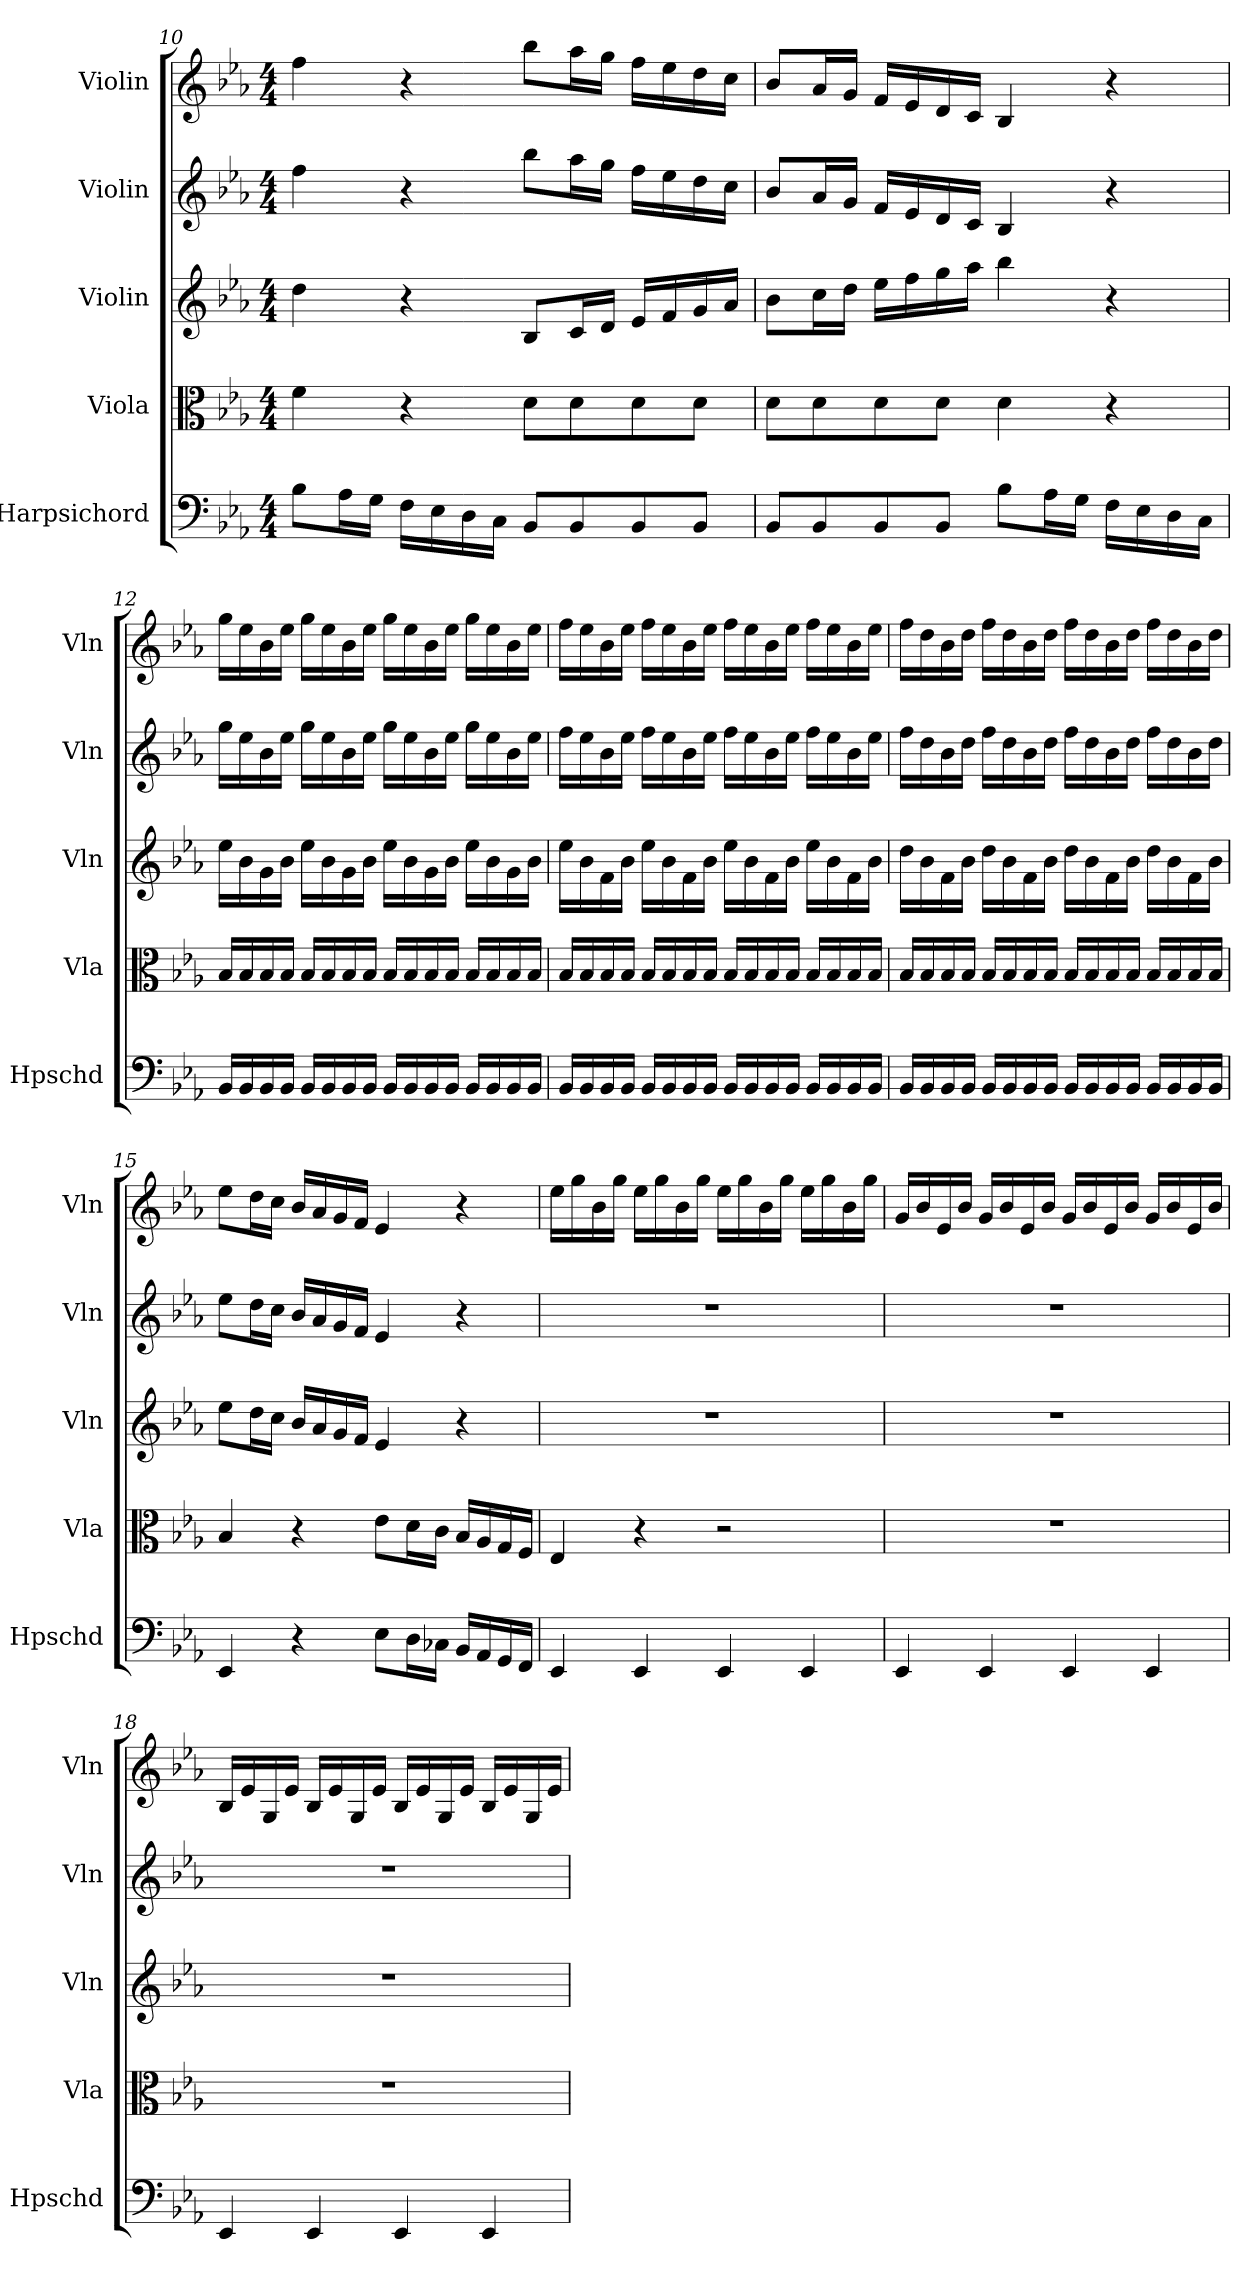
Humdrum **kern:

**kern	**kern	**kern	**kern	**kern
*part5	*part4	*part3	*part2	*part1
*staff5	*staff4	*staff3	*staff2	*staff1
*I"Harpsichord	*I"Viola	*I"Violin	*I"Violin	*I"Violin
*I'Hpschd	*I'Vla	*I'Vln	*I'Vln	*I'Vln
*clefF4	*clefC3	*clefG2	*clefG2	*clefG2
*k[b-e-a-]	*k[b-e-a-]	*k[b-e-a-]	*k[b-e-a-]	*k[b-e-a-]
*M4/4	*M4/4	*M4/4	*M4/4	*M4/4
=10	=10	=10	=10	=10
8B-\L	4f\	4dd\	4ff\	4ff\
16A-\L	.	.	.	.
16G\JJ	.	.	.	.
16F\LL	4r	4r	4r	4r
16E-\	.	.	.	.
16D\	.	.	.	.
16C\JJ	.	.	.	.
8BB-/L	8d\L	8B-/L	8bb-\L	8bb-\L
8BB-/	8d\	16c/L	16aa-\L	16aa-\L
.	.	16d/JJ	16gg\JJ	16gg\JJ
8BB-/	8d\	16e-/LL	16ff\LL	16ff\LL
.	.	16f/	16ee-\	16ee-\
8BB-/J	8d\J	16g/	16dd\	16dd\
.	.	16a-/JJ	16cc\JJ	16cc\JJ
=11	=11	=11	=11	=11
8BB-/L	8d\L	8b-\L	8b-/L	8b-/L
8BB-/	8d\	16cc\L	16a-/L	16a-/L
.	.	16dd\JJ	16g/JJ	16g/JJ
8BB-/	8d\	16ee-\LL	16f/LL	16f/LL
.	.	16ff\	16e-/	16e-/
8BB-/J	8d\J	16gg\	16d/	16d/
.	.	16aa-\JJ	16c/JJ	16c/JJ
8B-\L	4d\	4bb-\	4B-/	4B-/
16A-\L	.	.	.	.
16G\JJ	.	.	.	.
16F\LL	4r	4r	4r	4r
16E-\	.	.	.	.
16D\	.	.	.	.
16C\JJ	.	.	.	.
=12	=12	=12	=12	=12
16BB-/LL	16B-/LL	16ee-\LL	16gg\LL	16gg\LL
16BB-/	16B-/	16b-\	16ee-\	16ee-\
16BB-/	16B-/	16g\	16b-\	16b-\
16BB-/JJ	16B-/JJ	16b-\JJ	16ee-\JJ	16ee-\JJ
16BB-/LL	16B-/LL	16ee-\LL	16gg\LL	16gg\LL
16BB-/	16B-/	16b-\	16ee-\	16ee-\
16BB-/	16B-/	16g\	16b-\	16b-\
16BB-/JJ	16B-/JJ	16b-\JJ	16ee-\JJ	16ee-\JJ
16BB-/LL	16B-/LL	16ee-\LL	16gg\LL	16gg\LL
16BB-/	16B-/	16b-\	16ee-\	16ee-\
16BB-/	16B-/	16g\	16b-\	16b-\
16BB-/JJ	16B-/JJ	16b-\JJ	16ee-\JJ	16ee-\JJ
16BB-/LL	16B-/LL	16ee-\LL	16gg\LL	16gg\LL
16BB-/	16B-/	16b-\	16ee-\	16ee-\
16BB-/	16B-/	16g\	16b-\	16b-\
16BB-/JJ	16B-/JJ	16b-\JJ	16ee-\JJ	16ee-\JJ
=13	=13	=13	=13	=13
16BB-/LL	16B-/LL	16ee-\LL	16ff\LL	16ff\LL
16BB-/	16B-/	16b-\	16ee-\	16ee-\
16BB-/	16B-/	16f\	16b-\	16b-\
16BB-/JJ	16B-/JJ	16b-\JJ	16ee-\JJ	16ee-\JJ
16BB-/LL	16B-/LL	16ee-\LL	16ff\LL	16ff\LL
16BB-/	16B-/	16b-\	16ee-\	16ee-\
16BB-/	16B-/	16f\	16b-\	16b-\
16BB-/JJ	16B-/JJ	16b-\JJ	16ee-\JJ	16ee-\JJ
16BB-/LL	16B-/LL	16ee-\LL	16ff\LL	16ff\LL
16BB-/	16B-/	16b-\	16ee-\	16ee-\
16BB-/	16B-/	16f\	16b-\	16b-\
16BB-/JJ	16B-/JJ	16b-\JJ	16ee-\JJ	16ee-\JJ
16BB-/LL	16B-/LL	16ee-\LL	16ff\LL	16ff\LL
16BB-/	16B-/	16b-\	16ee-\	16ee-\
16BB-/	16B-/	16f\	16b-\	16b-\
16BB-/JJ	16B-/JJ	16b-\JJ	16ee-\JJ	16ee-\JJ
=14	=14	=14	=14	=14
16BB-/LL	16B-/LL	16dd\LL	16ff\LL	16ff\LL
16BB-/	16B-/	16b-\	16dd\	16dd\
16BB-/	16B-/	16f\	16b-\	16b-\
16BB-/JJ	16B-/JJ	16b-\JJ	16dd\JJ	16dd\JJ
16BB-/LL	16B-/LL	16dd\LL	16ff\LL	16ff\LL
16BB-/	16B-/	16b-\	16dd\	16dd\
16BB-/	16B-/	16f\	16b-\	16b-\
16BB-/JJ	16B-/JJ	16b-\JJ	16dd\JJ	16dd\JJ
16BB-/LL	16B-/LL	16dd\LL	16ff\LL	16ff\LL
16BB-/	16B-/	16b-\	16dd\	16dd\
16BB-/	16B-/	16f\	16b-\	16b-\
16BB-/JJ	16B-/JJ	16b-\JJ	16dd\JJ	16dd\JJ
16BB-/LL	16B-/LL	16dd\LL	16ff\LL	16ff\LL
16BB-/	16B-/	16b-\	16dd\	16dd\
16BB-/	16B-/	16f\	16b-\	16b-\
16BB-/JJ	16B-/JJ	16b-\JJ	16dd\JJ	16dd\JJ
=15	=15	=15	=15	=15
4EE-/	4B-/	8ee-\L	8ee-\L	8ee-\L
.	.	16dd\L	16dd\L	16dd\L
.	.	16cc\JJ	16cc\JJ	16cc\JJ
4r	4r	16b-/LL	16b-/LL	16b-/LL
.	.	16a-/	16a-/	16a-/
.	.	16g/	16g/	16g/
.	.	16f/JJ	16f/JJ	16f/JJ
8E-\L	8e-\L	4e-/	4e-/	4e-/
16D\L	16d\L	.	.	.
16C-X\JJ	16c\JJ	.	.	.
16BB-/LL	16B-/LL	4r	4r	4r
16AA-/	16A-/	.	.	.
16GG/	16G/	.	.	.
16FF/JJ	16F/JJ	.	.	.
=16	=16	=16	=16	=16
4EE-/	4E-/	1r	1r	16ee-\LL
.	.	.	.	16gg\
.	.	.	.	16b-\
.	.	.	.	16gg\JJ
4EE-/	4r	.	.	16ee-\LL
.	.	.	.	16gg\
.	.	.	.	16b-\
.	.	.	.	16gg\JJ
4EE-/	2r	.	.	16ee-\LL
.	.	.	.	16gg\
.	.	.	.	16b-\
.	.	.	.	16gg\JJ
4EE-/	.	.	.	16ee-\LL
.	.	.	.	16gg\
.	.	.	.	16b-\
.	.	.	.	16gg\JJ
=17	=17	=17	=17	=17
4EE-/	1r	1r	1r	16g/LL
.	.	.	.	16b-/
.	.	.	.	16e-/
.	.	.	.	16b-/JJ
4EE-/	.	.	.	16g/LL
.	.	.	.	16b-/
.	.	.	.	16e-/
.	.	.	.	16b-/JJ
4EE-/	.	.	.	16g/LL
.	.	.	.	16b-/
.	.	.	.	16e-/
.	.	.	.	16b-/JJ
4EE-/	.	.	.	16g/LL
.	.	.	.	16b-/
.	.	.	.	16e-/
.	.	.	.	16b-/JJ
=18	=18	=18	=18	=18
4EE-/	1r	1r	1r	16B-/LL
.	.	.	.	16e-/
.	.	.	.	16G/
.	.	.	.	16e-/JJ
4EE-/	.	.	.	16B-/LL
.	.	.	.	16e-/
.	.	.	.	16G/
.	.	.	.	16e-/JJ
4EE-/	.	.	.	16B-/LL
.	.	.	.	16e-/
.	.	.	.	16G/
.	.	.	.	16e-/JJ
4EE-/	.	.	.	16B-/LL
.	.	.	.	16e-/
.	.	.	.	16G/
.	.	.	.	16e-/JJ
=	=	=	=	=
*-	*-	*-	*-	*-
